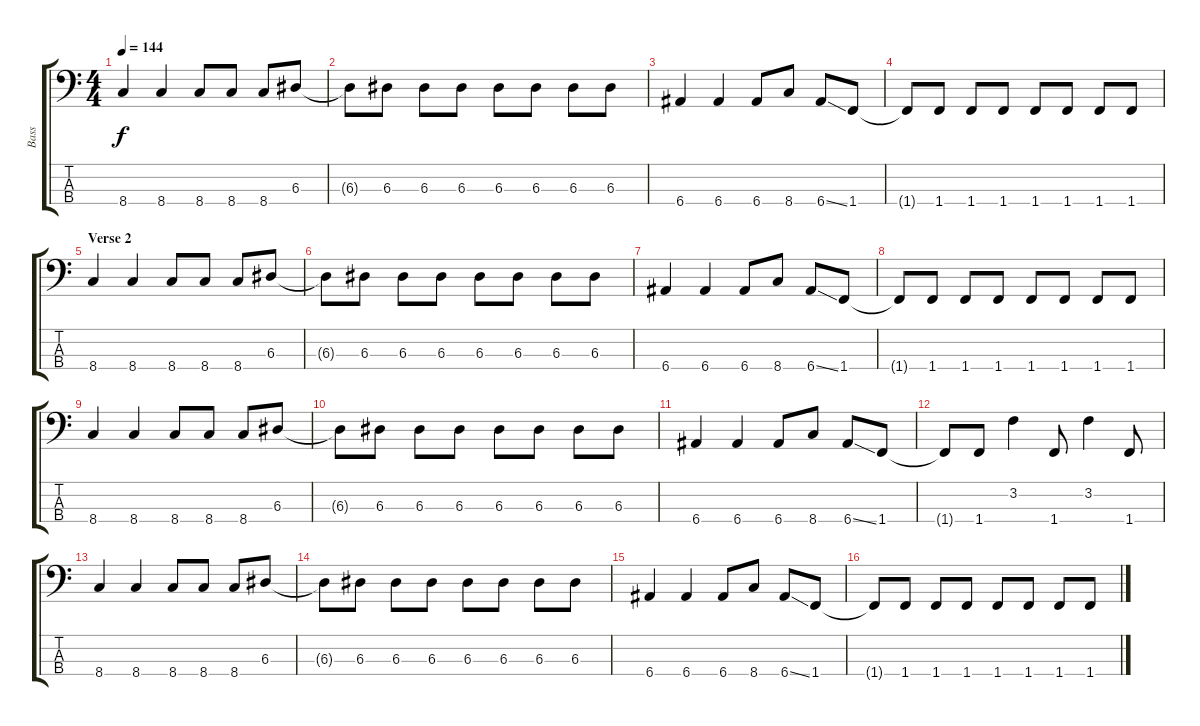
\track ("Bass" "Bass") {instrument electricbassfinger}
\staff {score tabs}
\tuning (G2 D2 A1 E1) {hide}
\ts (4 4)
\tempo 144
\clef f4
\ks c
8.4.4{dy f} 8.4.4 8.4.8 8.4.8 8.4.8 6.3.8 |
6.3{t}.8 6.3.8 6.3.8 6.3.8 6.3.8 6.3.8 6.3.8 6.3.8 |
6.4.4 6.4.4 6.4.8 8.4.8 6.4{ss}.8 1.4.8 |
1.4{t}.8 1.4.8 1.4.8 1.4.8 1.4.8 1.4.8 1.4.8 1.4.8 |
\section ("" "Verse 2")
8.4.4 8.4.4 8.4.8 8.4.8 8.4.8 6.3.8 |
6.3{t}.8 6.3.8 6.3.8 6.3.8 6.3.8 6.3.8 6.3.8 6.3.8 |
6.4.4 6.4.4 6.4.8 8.4.8 6.4{ss}.8 1.4.8 |
1.4{t}.8 1.4.8 1.4.8 1.4.8 1.4.8 1.4.8 1.4.8 1.4.8 |
8.4.4 8.4.4 8.4.8 8.4.8 8.4.8 6.3.8 |
6.3{t}.8 6.3.8 6.3.8 6.3.8 6.3.8 6.3.8 6.3.8 6.3.8 |
6.4.4 6.4.4 6.4.8 8.4.8 6.4{ss}.8 1.4.8 |
1.4{t}.8 1.4.8 3.2.4 1.4.8 3.2.4 1.4.8 |
8.4.4 8.4.4 8.4.8 8.4.8 8.4.8 6.3.8 |
6.3{t}.8 6.3.8 6.3.8 6.3.8 6.3.8 6.3.8 6.3.8 6.3.8 |
6.4.4 6.4.4 6.4.8 8.4.8 6.4{ss}.8 1.4.8 |
1.4{t}.8 1.4.8 1.4.8 1.4.8 1.4.8 1.4.8 1.4.8 1.4.8
